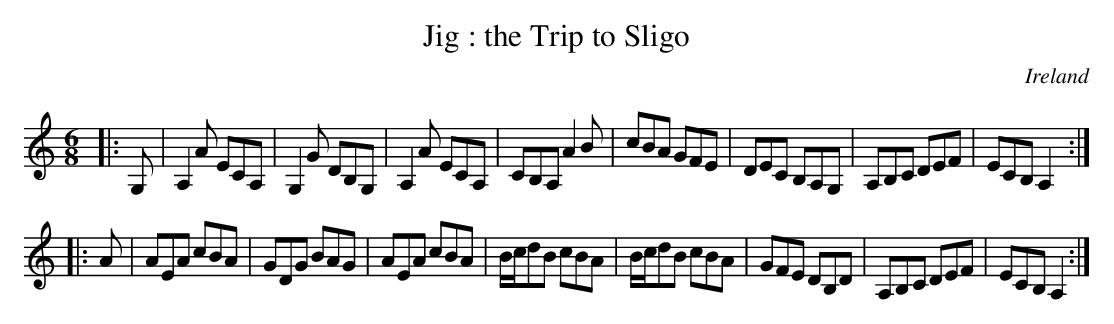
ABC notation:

X:1
T:Jig : the Trip to Sligo
O:Ireland
M:6/8
K:Am
|: G,|A,2A ECA,|G,2G DB,G,|A,2A ECA,|CB,A, A2B|cBA GFE|DEC B,A,G,|A,B,C DEF|ECB, A,2:|
|: A|AEA cBA|GDG BAG|AEA cBA|B/2c/2dB cBA|B/2c/2dB cBA|GFE DB,D|A,B,C DEF|ECB, A,2:|
